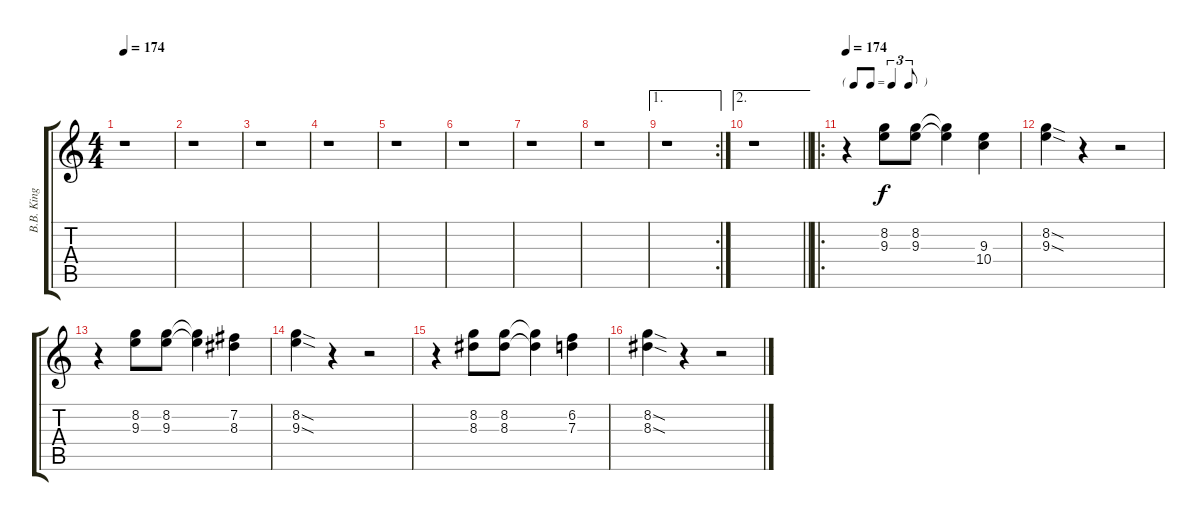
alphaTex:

\track ("B.B. King - Electric Guitar" "B.B. King ") {instrument electricguitarclean}
\staff {score tabs}
\tuning (E4 B3 G3 D3 A2 E2) {hide}
\ts (4 4)
\tempo 174
\clef g2
\ks c
r.1{dy f} |
r.1 |
r.1 |
r.1 |
r.1 |
r.1 |
r.1 |
r.1 |
\ae 1
\rc 2
r.1 |
\ae 2
\barLineRight lightlight
r.1 |
\ro
\tf triplet8th
\tempo 174
r.4 (8.2 9.3).8 (8.2 9.3).8 (8.2{t} 9.3{t}).4 (9.3 10.4).4 |
(8.2{sod} 9.3{sod}).4 r.4 r.2 |
r.4 (8.2 9.3).8 (8.2 9.3).8 (8.2{t} 9.3{t}).4 (7.2 8.3).4 |
(8.2{sod} 9.3{sod}).4 r.4 r.2 |
r.4 (8.2 8.3).8 (8.2 8.3).8 (8.2{t} 8.3{t}).4 (6.2 7.3).4 |
(8.2{sod} 8.3{sod}).4 r.4 r.2
